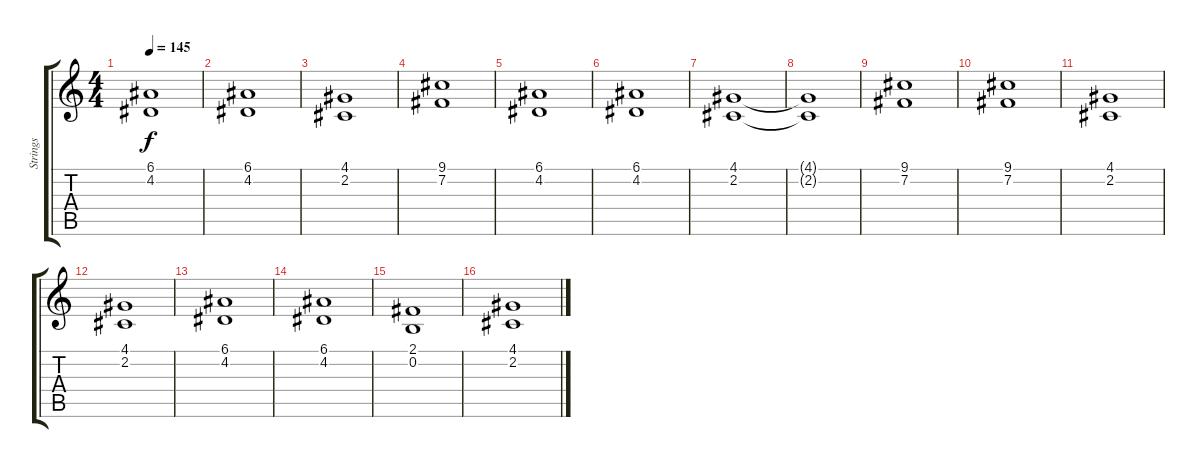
\track ("Strings" "Strings") {instrument stringensemble1}
\staff {score tabs}
\tuning (E4 B3 G3 D3 A2 E2) {hide}
\ts (4 4)
\tempo 145
\clef g2
\ks c
(6.1 4.2).1{dy f} |
(6.1 4.2).1 |
(4.1 2.2).1 |
(9.1 7.2).1 |
(6.1 4.2).1 |
(6.1 4.2).1 |
(4.1 2.2).1 |
(4.1{t} 2.2{t}).1 |
(9.1 7.2).1 |
(9.1 7.2).1 |
(4.1 2.2).1 |
(4.1 2.2).1 |
(6.1 4.2).1 |
(6.1 4.2).1 |
(2.1 0.2).1 |
(4.1 2.2).1
